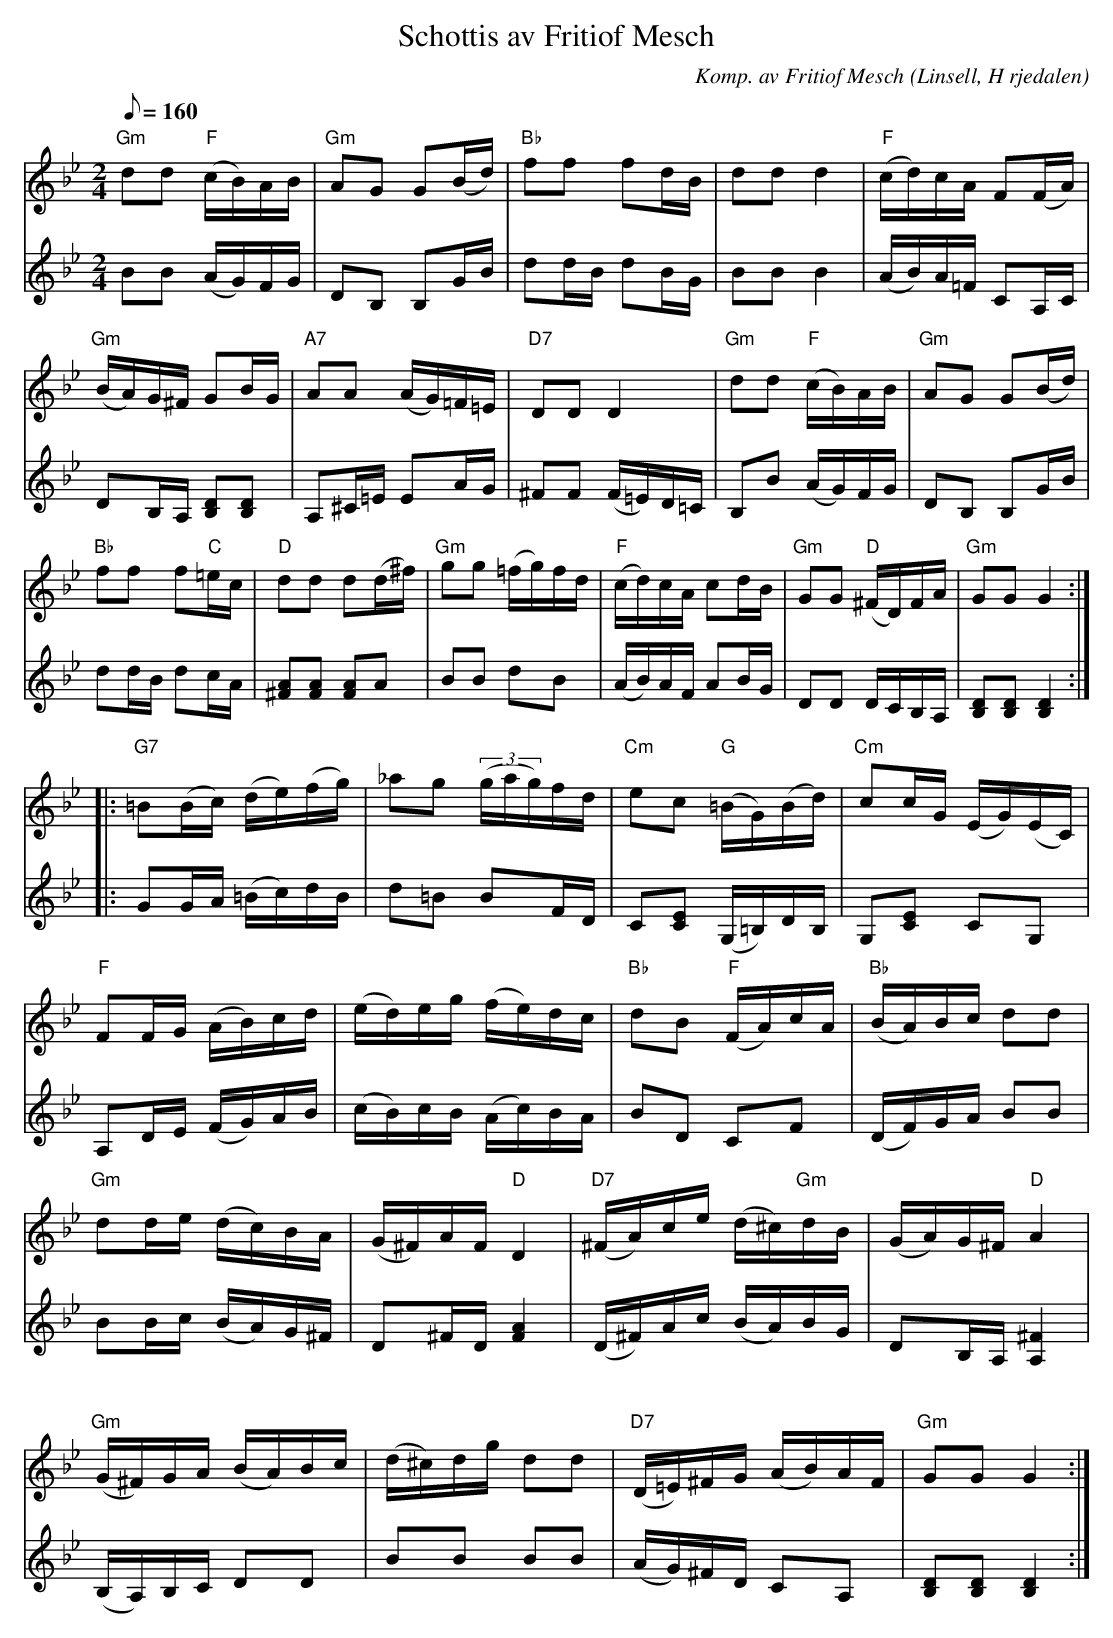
X:1
T:Schottis av Fritiof Mesch
O:Linsell, H rjedalen
M:2/4
L:1/16
Q:1/8=160
C:Komp. av Fritiof Mesch
K:Gm
V:1
"Gm"d2d2 "F"(cB)AB|"Gm"A2G2 G2(Bd)|"Bb"f2f2 f2dB| d2d2 d4|"F"(cd)cA F2(FA)|!
"Gm"(BA)G^F G2BG|"A7"A2A2 (AG)=F=E|"D7"D2D2 D4|"Gm"d2d2 "F"(cB)AB|"Gm"A2G2 G2(Bd)|!
"Bb"f2f2 f2"C"=ec|"D"d2d2 d2(d^f)|"Gm"g2g2 (=fg)fd|"F"(cd)cA c2dB|"Gm"G2G2 "D"(^FD)FA|"Gm"G2G2 G4::!
"G7"=B2(Bc) (de)(fg)|_a2g2 ((3gag)fd|"Cm"e2c2 "G"(=BG)(Bd)|"Cm"c2cG (EG)(EC)|!
"F"F2FG (AB)cd|(ed)eg (fe)dc|"Bb"d2B2 "F"(FA)cA|"Bb"(BA)Bc d2d2|!
"Gm"d2de (dc)BA|(G^F)AF "D"D4|"D7"(^FA)ce (d^c)"Gm"dB|(GA)G^F "D"A4|!
"Gm"(G^F)GA (BA)Bc|(d^c)dg  d2d2|"D7"(D=E)^FG (AB)AF|"Gm"G2G2 G4:|]
V:2
B2B2 (AG)FG|D2B,2 B,2GB|d2dB d2BG|B2B2B4|(AB)A=F C2A,C|!
D2B,A, [B,2D2][B,2D2]|A,2^C=E E2AG|^F2F2 (F=E)D=C|B,2B2 (AG)FG|D2B,2 B,2GB|!
d2dB d2cA|[^F2A2][F2A2] [F2A2]A2|B2B2 d2B2|(AB)AF A2BG|D2D2 DCB,A,|[B,2D2][B,2D2] [B,4D4]::!
G2GA (=Bc)dB|d2=B2 B2FD|C2[C2E2] (G,=B,)DB,|G,2[C2E2] C2G,2|!
A,2DE (FG)AB|(cB)cB (Ac)BA|B2D2 C2F2|(DF)GA B2B2|!
B2Bc (BA)G^F|D2^FD [F4A4]|(D^F)Ac (BA)BG|D2B,A, [A,4^F4]|!
(B,A,)B,C D2D2|B2B2 B2B2|(AG)^FD C2A,2|[B,2D2][B,2D2] [B,4D4]:|
